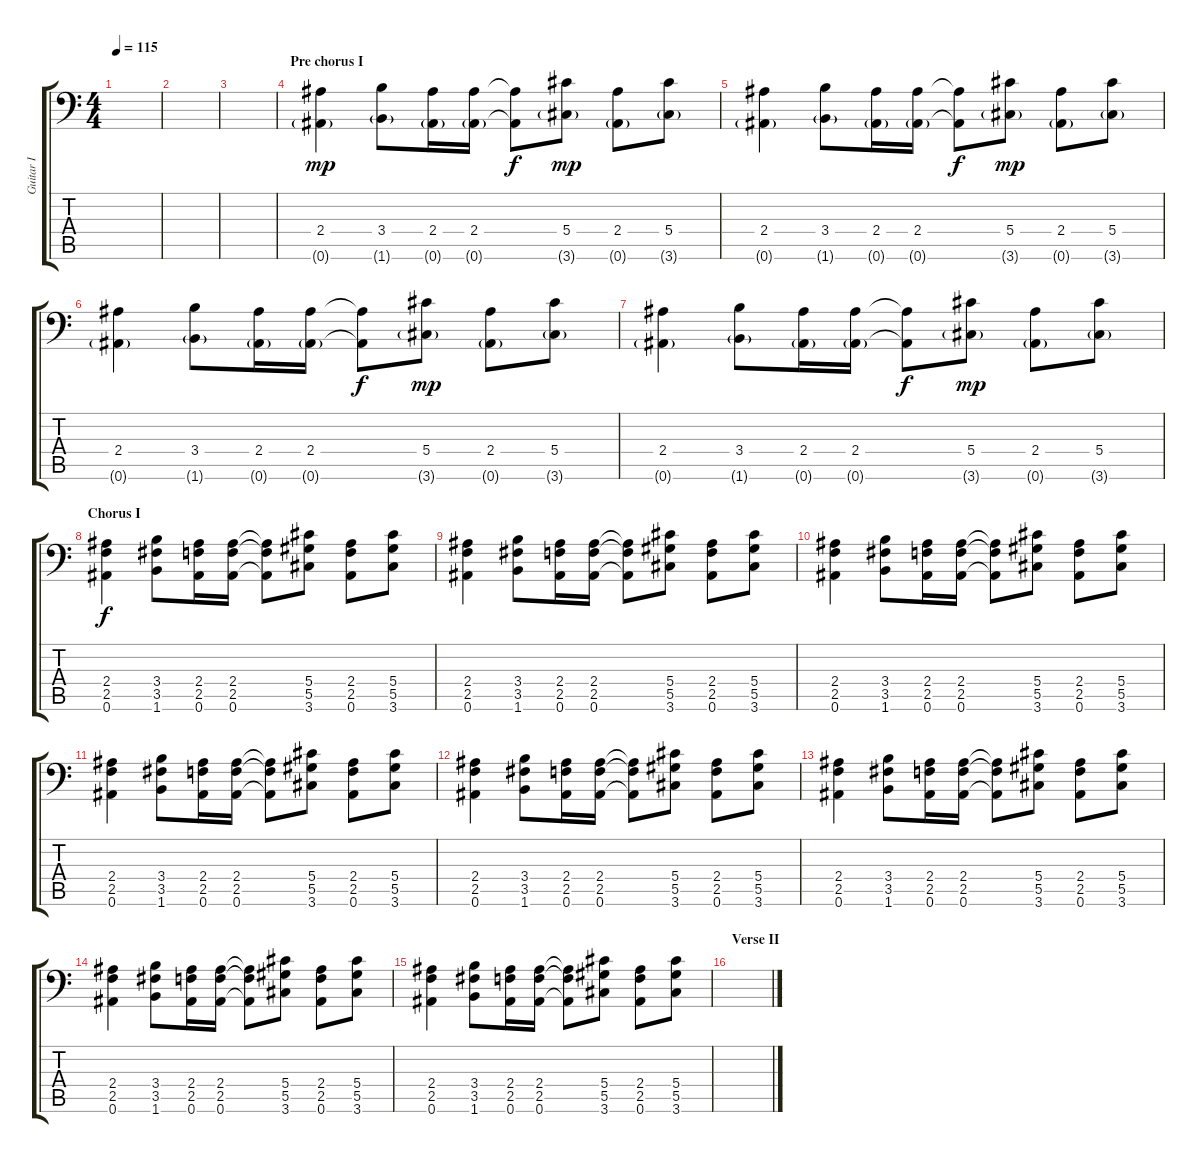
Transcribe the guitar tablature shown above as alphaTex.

\track ("Guitar I" "Guitar I") {instrument distortionguitar}
\staff {score tabs}
\tuning (Bb3 F3 Db3 Ab2 Eb2 Bb1) {hide}
\ts (4 4)
\tempo 115
\clef f4
\ks c
|
|
|
\section ("" "Pre chorus I")
(2.4 0.6{g}).4{dy mp} (3.4 1.6{g}).8 (2.4 0.6{g}).16 (2.4 0.6{g}).16 (2.4{t} 0.6{t}).8{dy f} (5.4 3.6{g}).8{dy mp} (2.4 0.6{g}).8 (5.4 3.6{g}).8 |
(2.4 0.6{g}).4 (3.4 1.6{g}).8 (2.4 0.6{g}).16 (2.4 0.6{g}).16 (2.4{t} 0.6{t}).8{dy f} (5.4 3.6{g}).8{dy mp} (2.4 0.6{g}).8 (5.4 3.6{g}).8 |
(2.4 0.6{g}).4 (3.4 1.6{g}).8 (2.4 0.6{g}).16 (2.4 0.6{g}).16 (2.4{t} 0.6{t}).8{dy f} (5.4 3.6{g}).8{dy mp} (2.4 0.6{g}).8 (5.4 3.6{g}).8 |
(2.4 0.6{g}).4 (3.4 1.6{g}).8 (2.4 0.6{g}).16 (2.4 0.6{g}).16 (2.4{t} 0.6{t}).8{dy f} (5.4 3.6{g}).8{dy mp} (2.4 0.6{g}).8 (5.4 3.6{g}).8 |
\section ("" "Chorus I")
(2.4 2.5 0.6).4{dy f} (3.4 3.5 1.6).8 (2.4 2.5 0.6).16 (2.4 2.5 0.6).16 (2.4{t} 2.5{t} 0.6{t}).8 (5.4 5.5 3.6).8 (2.4 2.5 0.6).8 (5.4 5.5 3.6).8 |
(2.4 2.5 0.6).4 (3.4 3.5 1.6).8 (2.4 2.5 0.6).16 (2.4 2.5 0.6).16 (2.4{t} 2.5{t} 0.6{t}).8 (5.4 5.5 3.6).8 (2.4 2.5 0.6).8 (5.4 5.5 3.6).8 |
(2.4 2.5 0.6).4 (3.4 3.5 1.6).8 (2.4 2.5 0.6).16 (2.4 2.5 0.6).16 (2.4{t} 2.5{t} 0.6{t}).8 (5.4 5.5 3.6).8 (2.4 2.5 0.6).8 (5.4 5.5 3.6).8 |
(2.4 2.5 0.6).4 (3.4 3.5 1.6).8 (2.4 2.5 0.6).16 (2.4 2.5 0.6).16 (2.4{t} 2.5{t} 0.6{t}).8 (5.4 5.5 3.6).8 (2.4 2.5 0.6).8 (5.4 5.5 3.6).8 |
(2.4 2.5 0.6).4 (3.4 3.5 1.6).8 (2.4 2.5 0.6).16 (2.4 2.5 0.6).16 (2.4{t} 2.5{t} 0.6{t}).8 (5.4 5.5 3.6).8 (2.4 2.5 0.6).8 (5.4 5.5 3.6).8 |
(2.4 2.5 0.6).4 (3.4 3.5 1.6).8 (2.4 2.5 0.6).16 (2.4 2.5 0.6).16 (2.4{t} 2.5{t} 0.6{t}).8 (5.4 5.5 3.6).8 (2.4 2.5 0.6).8 (5.4 5.5 3.6).8 |
(2.4 2.5 0.6).4 (3.4 3.5 1.6).8 (2.4 2.5 0.6).16 (2.4 2.5 0.6).16 (2.4{t} 2.5{t} 0.6{t}).8 (5.4 5.5 3.6).8 (2.4 2.5 0.6).8 (5.4 5.5 3.6).8 |
(2.4 2.5 0.6).4 (3.4 3.5 1.6).8 (2.4 2.5 0.6).16 (2.4 2.5 0.6).16 (2.4{t} 2.5{t} 0.6{t}).8 (5.4 5.5 3.6).8 (2.4 2.5 0.6).8 (5.4 5.5 3.6).8 |
\section ("" "Verse II")
